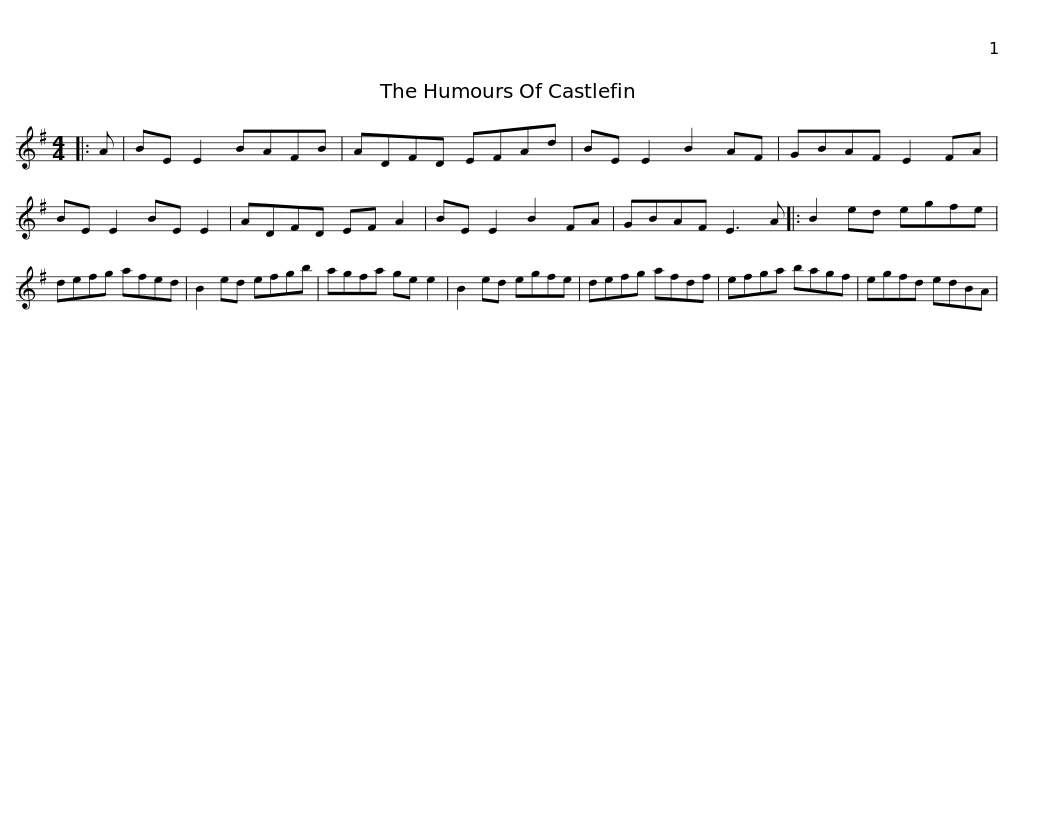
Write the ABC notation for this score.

X:1
L:1/8
M:4/4
I:linebreak $
K:Emin
V:1 treble
V:1
|: A | BE E2 BAFB | ADFD EFAd | BE E2 B2 AF | GBAF E2 FA | %5
 BE E2 BE E2 | ADFD EF A2 |$ BE E2 B2 FA | GBAF E3 A |: B2 ed egfe | %10
 defg afed | B2 ed efgb | agfa ge e2 |$ B2 ed egfe | defg afdf | %15
 efga bagf | egfd edBA | %17
